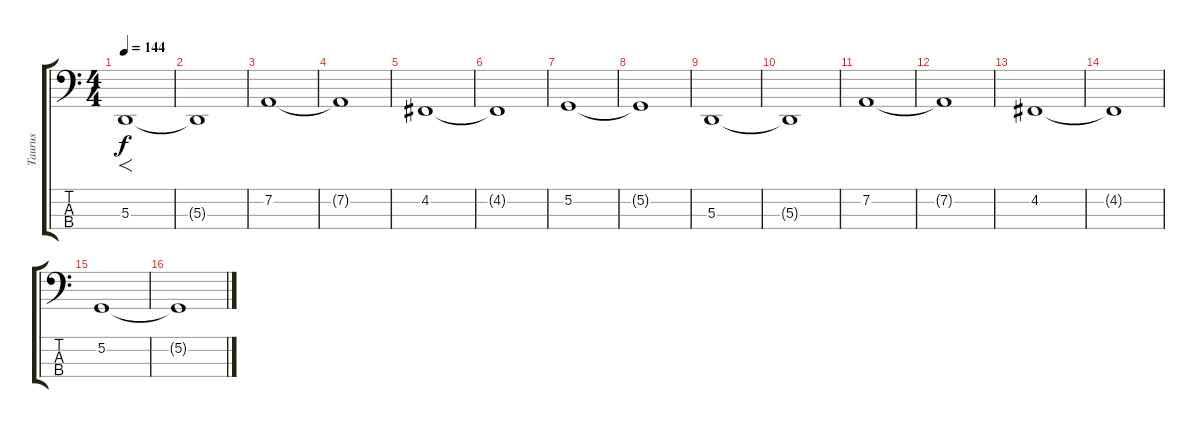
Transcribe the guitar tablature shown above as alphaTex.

\track ("Taurus" "Taurus") {instrument lead2sawtooth}
\staff {score tabs}
\tuning (G2 D2 A1 E1) {hide}
\ts (4 4)
\tempo 144
\clef f4
\ks c
5.3.1{f dy f instrument lead2sawtooth} |
5.3{t}.1 |
7.2.1 |
7.2{t}.1 |
4.2.1 |
4.2{t}.1 |
5.2.1 |
5.2{t}.1 |
5.3.1 |
5.3{t}.1 |
7.2.1 |
7.2{t}.1 |
4.2.1 |
4.2{t}.1 |
5.2.1 |
5.2{t}.1
